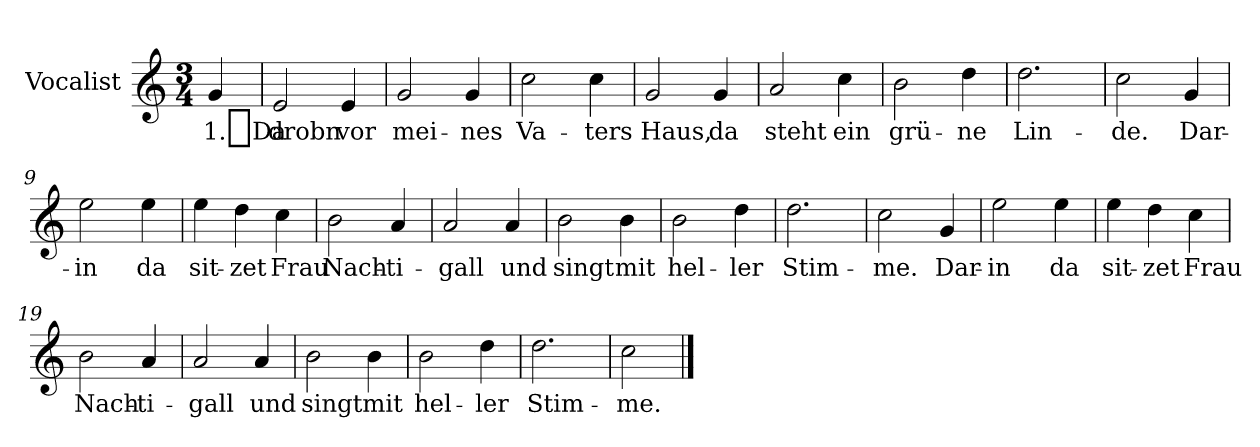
**kern	**text
*part1	*part1
*staff1	*staff1
*I"Vocalist	*
*k[]	*
*C:	*
*M3/4	*
=	=
4g	1._Da
=1	=1
2e	drobn
4e	vor
=2	=2
2g	mei-
4g	-nes
=3	=3
2cc	Va-
4cc	-ters
=4	=4
2g	Haus,
4g	da
=5	=5
2a	steht
4cc	ein
=6	=6
2b	grü-
4dd	-ne
=7	=7
2.dd	Lin-
=8	=8
2cc	-de.
4g	Dar-
=9	=9
2ee	-in
4ee	da
=10	=10
4ee	sit-
4dd	-zet
4cc	Frau
=11	=11
2b	Nach-
4a	-ti-
=12	=12
2a	-gall
4a	und
=13	=13
2b	singt
4b	mit
=14	=14
2b	hel-
4dd	-ler
=15	=15
2.dd	Stim-
=16	=16
2cc	-me.
4g	Dar-
=17	=17
2ee	-in
4ee	da
=18	=18
4ee	sit-
4dd	-zet
4cc	Frau
=19	=19
2b	Nach-
4a	-ti-
=20	=20
2a	-gall
4a	und
=21	=21
2b	singt
4b	mit
=22	=22
2b	hel-
4dd	-ler
=23	=23
2.dd	Stim-
=24	=24
2cc	-me.
==	==
*-	*-
